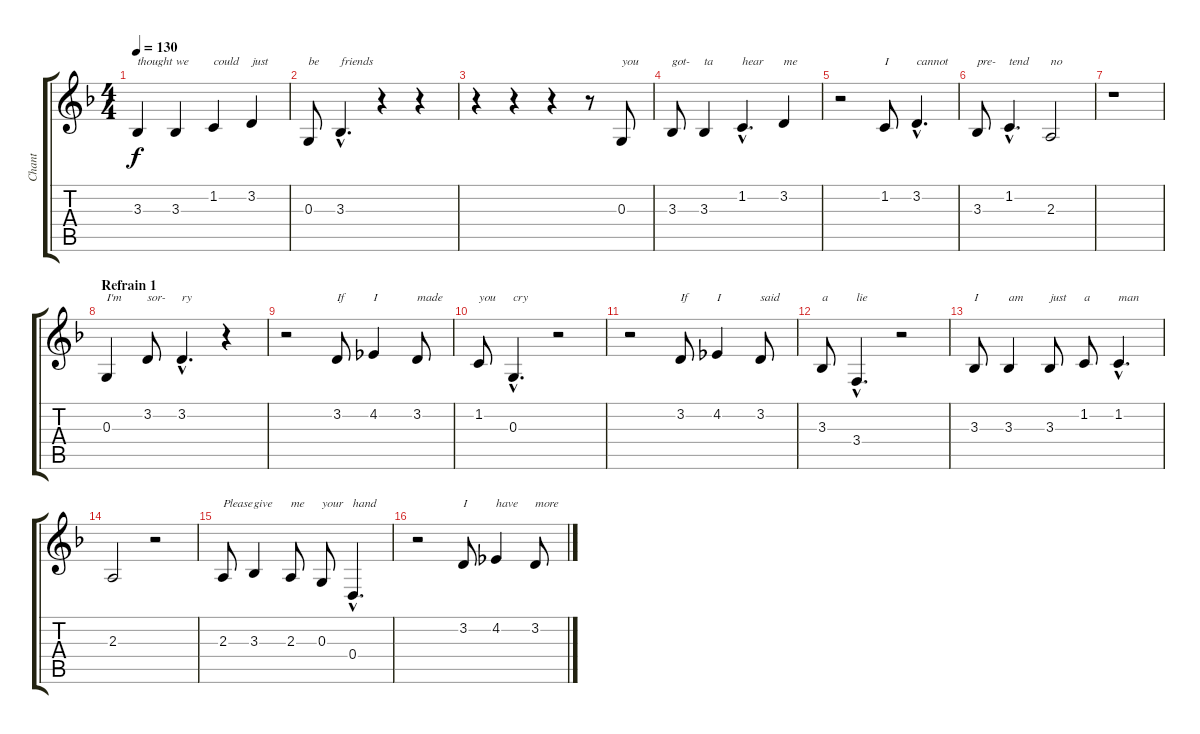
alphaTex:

\track ("Chant" "Chant") {instrument voiceoohs}
\staff {score tabs}
\tuning (E4 B3 G3 D3 A2 E2) {hide}
\ts (4 4)
\tempo 130
\clef g2
\ks f
3.3.4{txt "thought" dy f} 3.3.4{txt "we"} 1.2.4{txt "could"} 3.2.4{txt "just"} |
0.3.8{txt "be"} 3.3{hac}.4{d txt "friends"} r.4 r.4 |
r.4 r.4 r.4 r.8 0.3.8{txt "you"} |
3.3.8{txt "got-"} 3.3.4{txt "ta"} 1.2{hac}.4{d txt "hear"} 3.2.4{txt "me"} |
r.2 1.2.8{txt "I"} 3.2{hac}.4{d txt "cannot"} |
3.3.8{txt "pre-"} 1.2{hac}.4{d txt "tend"} 2.3.2{txt "no"} |
r.1 |
\section ("" "Refrain 1")
0.3.4{txt "I'm"} 3.2.8{txt "sor-"} 3.2{hac}.4{d txt "ry"} r.4 |
r.2 3.2.8{txt "If"} 4.2.4{txt "I"} 3.2.8{txt "made"} |
1.2.8{txt "you"} 0.3{hac}.4{d txt "cry"} r.2 |
r.2 3.2.8{txt "If"} 4.2.4{txt "I"} 3.2.8{txt "said"} |
3.3.8{txt "a"} 3.4{hac}.4{d txt "lie"} r.2 |
3.3.8{txt "I"} 3.3.4{txt "am"} 3.3.8{txt "just"} 1.2.8{txt "a"} 1.2{hac}.4{d txt "man"} |
2.3.2 r.2 |
2.3.8{txt "Please"} 3.3.4{txt "give"} 2.3.8{txt "me"} 0.3.8{txt "your"} 0.4{hac}.4{d txt "hand"} |
r.2 3.2.8{txt "I"} 4.2.4{txt "have"} 3.2.8{txt "more"}
